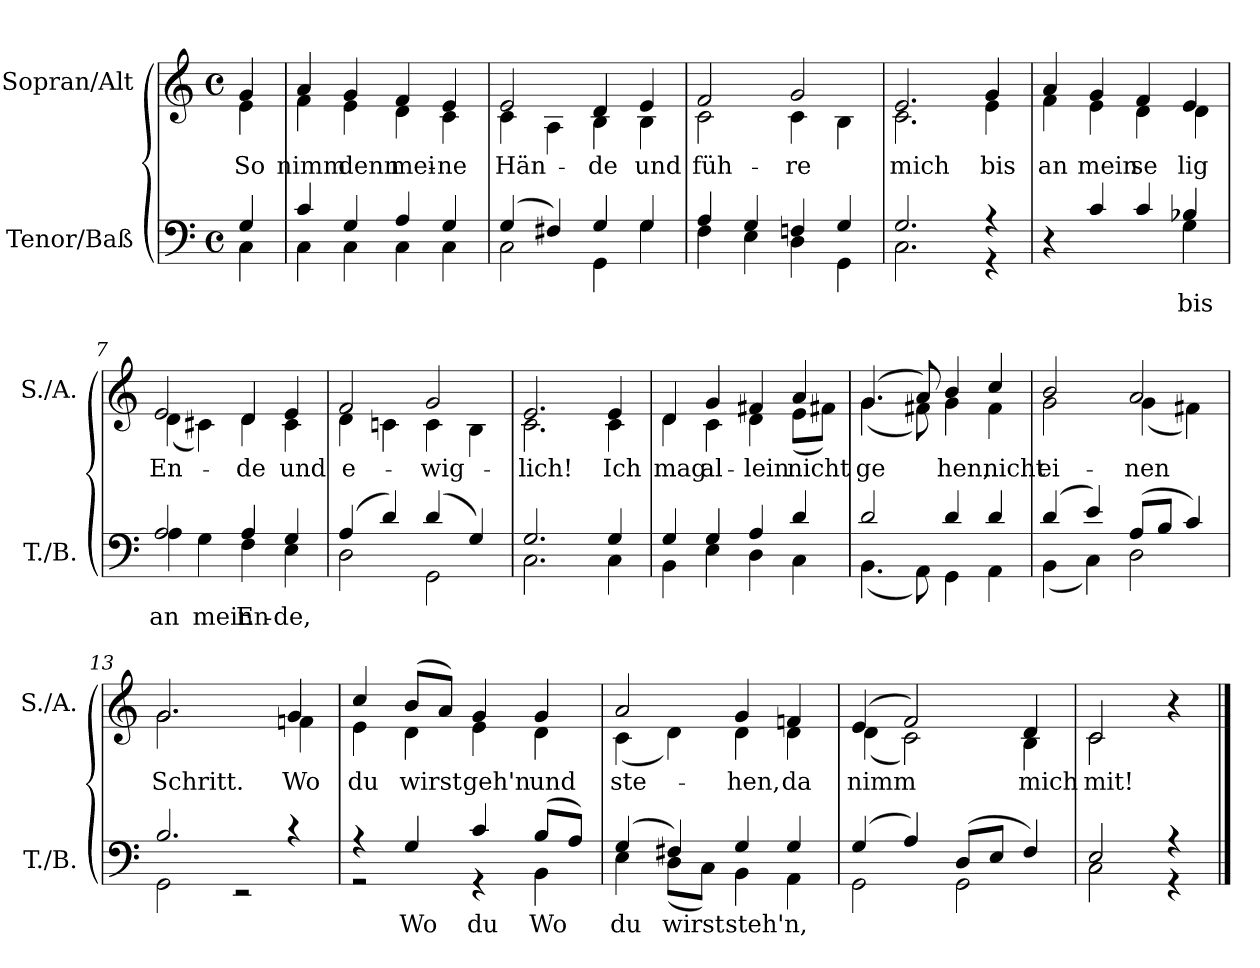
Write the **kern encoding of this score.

**kern	**text	**kern	**text
*part2	*part2	*part1	*part1
*staff2	*staff2	*staff1	*staff1
*I"Tenor/Baß	*	*I"Sopran/Alt	*
*I'T./B.	*	*I'S./A.	*
*clefF4	*	*clefG2	*
*k[]	*	*k[]	*
*M4/4	*	*M4/4	*
*met(c)	*	*met(c)	*
*MM80	*	*MM80	*
=1	=1	=1	=1
*^	*	*	*
!	!	!	!	!LO:LY:b
*	*	*	*^	*
4G/	4C\	.	4g/	4e\	So
=2	=2	=2	=2	=2	=2
!	!	!	!	!	!LO:LY:b
4c/	4C\	.	4a/	4f\	nimm
!	!	!	!	!	!LO:LY:b
4G/	4C\	.	4g/	4e\	denn
!	!	!	!	!	!LO:LY:b
4A/	4C\	.	4f/	4d\	mei-
!	!	!	!	!	!LO:LY:b
4G/	4C\	.	4e/	4c\	ne
=3	=3	=3	=3	=3	=3
!	!	!	!	!	!LO:LY:b
(4G/	2C\	.	2e/	4c\	Hän-
4F#X/)	.	.	.	4A\	.
!	!	!	!	!	!LO:LY:b
4G/	4GG\	.	4d/	4B\	de
!	!	!	!	!	!LO:LY:b
4G/	4G\	.	4e/	4B\	und
=4	=4	=4	=4	=4	=4
!	!	!	!	!	!LO:LY:b
4A/	4F\	.	2f/	2c\	füh-
4G/	4E\	.	.	.	.
!	!	!	!	!	!LO:LY:b
4Fni/	4D\	.	2g/	4c\	-re
4G/	4GG\	.	.	4B\	.
!!LO:LB:g=z	!!
=5	=5	=5	=5	=5	=5
!	!	!	!	!	!LO:LY:b
2.G/	2.C\	.	2.e/	2.c\	mich
!	!	!	!	!	!LO:LY:b
4r	4r	.	4g/	4e\	bis
=6	=6	=6	=6	=6	=6
!	!	!	!	!	!LO:LY:b
4r	2.ryy	.	4a/	4f\	an
!	!	!	!	!	!LO:LY:b
4c/	.	.	4g/	4e\	mein
!	!	!	!	!	!LO:LY:b
4c/	.	.	4f/	4d\	se
!	!	!LO:LY:b	!	!	!LO:LY:b
4B-X/	4G\	bis	4e/	4d\	lig
=7	=7	=7	=7	=7	=7
!	!	!LO:LY:b	!	!	!LO:LY:b
2A/	4A\	an	2e/	(4d\	En-
!	!	!LO:LY:b	!	!	!
.	4G\	mein	.	4c#X\)	.
!	!	!LO:LY:b	!	!	!LO:LY:b
4A/	4F\	En-	4d/	4d\	de
!	!	!LO:LY:b	!	!	!LO:LY:b
4G/	4E\	-de,	4e/	4c#\	und
=8	=8	=8	=8	=8	=8
!	!	!	!	!	!LO:LY:b
(4A/	2D\	.	2f/	4d\	e-
4d/)	.	.	.	4cni\	.
!	!	!	!	!	!LO:LY:b
(4d/	2GG\	.	2g/	4c\	-wig-
4G/)	.	.	.	4B\	.
!!LO:LB:g=z	!!
=9	=9	=9	=9	=9	=9
!	!	!	!	!	!LO:LY:b
2.G/	2.C\	.	2.e/	2.c\	-lich!
!	!	!	!	!	!LO:LY:b
4G/	4C\	.	4e/	4c\	Ich
=10	=10	=10	=10	=10	=10
!	!	!	!	!	!LO:LY:b
4G/	4BB\	.	4d/	4d\	mag
!	!	!	!	!	!LO:LY:b
4G/	4E\	.	4g/	4c\	al-
!	!	!	!	!	!LO:LY:b
4A/	4D\	.	4f#X/	4d\	lein
!	!	!	!	!	!LO:LY:b
4d/	4C\	.	4a/	(8e\L	nicht
.	.	.	.	8f#X\J)	.
=11	=11	=11	=11	=11	=11
!	!	!	!	!	!LO:LY:b
2d/	(4.BB\	.	(4.g/	(4.g\	ge
.	8AA\)	.	8a/)	8f#X\)	.
!	!	!	!	!	!LO:LY:b
4d/	4GG\	.	4b/	4g\	hen,
!	!	!	!	!	!LO:LY:b
4d/	4AA\	.	4cc/	4f#\	nicht
=12	=12	=12	=12	=12	=12
!	!	!	!	!	!LO:LY:b
(4d/	(4BB\	.	2b/	2g\	ei-
4e/)	4C\)	.	.	.	.
!	!	!	!	!	!LO:LY:b
(8A/L	2D\	.	2a/	(4g\	nen
8B/J	.	.	.	.	.
4c/)	.	.	.	4f#X\)	.
!!LO:LB:g=z	!!
=13	=13	=13	=13	=13	=13
!	!	!	!	!	!LO:LY:b
2.B/	2GG\	.	2.g/	2.g\	Schritt.
.	2r	.	.	.	.
!	!	!	!	!	!LO:LY:b
4r	.	.	4g/	4fni\	Wo
=14	=14	=14	=14	=14	=14
!	!	!	!	!	!LO:LY:b
4r	2r	.	4cc/	4e\	du
!	!	!LO:LY:a	!	!	!LO:LY:b
4G/	.	Wo	(8b/L	4d\	wirst
.	.	.	8a/J)	.	.
!	!	!LO:LY:a	!	!	!LO:LY:b
4c/	4r	du	4g/	4e\	geh'n
!	!	!LO:LY:a	!	!	!
!	!	!LO:LY:b	!	!	!LO:LY:b
(8B/L	4BB\	Wo	4g/	4d\	und
8A/J)	.	.	.	.	.
=15	=15	=15	=15	=15	=15
!	!	!LO:LY:a	!	!	!
!	!	!LO:LY:b	!	!	!LO:LY:b
(4G/	4E\	du	2a/	(4c\	ste-
!	!	!LO:LY:b	!	!	!
4F#X/)	(8D\L	wirst	.	4d\)	.
.	8C\J)	.	.	.	.
!	!	!LO:LY:a	!	!	!
!	!	!LO:LY:b	!	!	!LO:LY:b
4G/	4BB\	steh'n,	4g/	4d\	-hen,
!	!	!	!	!	!LO:LY:b
4G/	4AA\	.	4fni/	4d\	da
=16	=16	=16	=16	=16	=16
!	!	!	!	!	!LO:LY:b
(4G/	2GG\	.	(4e/	(4d\	nimm
4A/)	.	.	2f/)	2c\)	.
(8D/L	2GG\	.	.	.	.
8E/J	.	.	.	.	.
!	!	!	!	!	!LO:LY:b
4F/)	.	.	4d/	4B\	mich
=17	=17	=17	=17	=17	=17
!	!	!	!	!	!LO:LY:b
2E/	2C\	.	2c/	2c\	mit!
4r	4r	.	4r	4ryy	.
*v	*v	*	*	*	*
*	*	*v	*v	*
==	==	==	==
*-	*-	*-	*-
